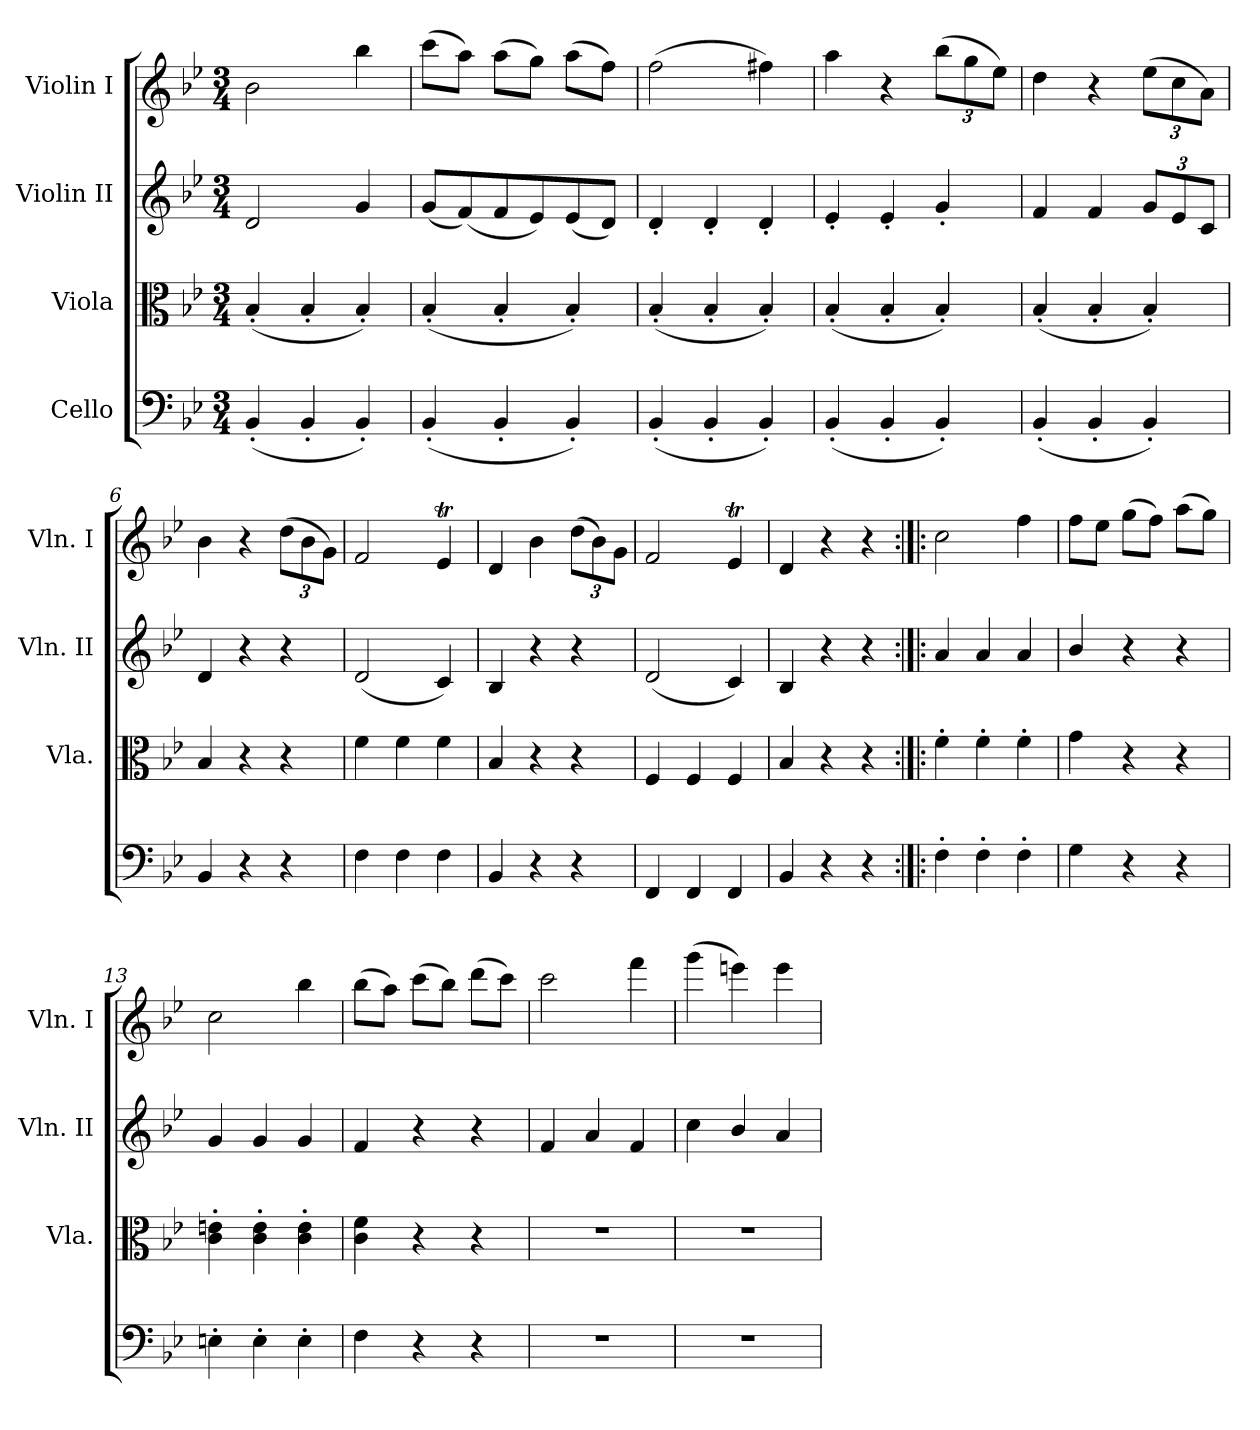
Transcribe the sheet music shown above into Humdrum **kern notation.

**kern	**kern	**kern	**kern	**dynam
*part4	*part3	*part2	*part1	*part1
*staff4	*staff3	*staff2	*staff1	*staff1
*I"Cello	*I"Viola	*I"Violin II	*I"Violin I	*
*	*I'Vla.	*I'Vln. II	*I'Vln. I	*
*clefF4	*clefC3	*clefG2	*clefG2	*
*k[b-e-]	*k[b-e-]	*k[b-e-]	*k[b-e-]	*
*B-:	*B-:	*B-:	*B-:	*
*M3/4	*M3/4	*M3/4	*M3/4	*
=1	=1	=1	=1	=1
!	!	!	!	!LO:DY:a
(<4BB-'/	(<4B-'/	2d/	2b-\	Menuetto
4BB-'/	4B-'/	.	.	.
4BB-'/)	4B-'/)	4g/	4bb-\	.
=2	=2	=2	=2	=2
(<4BB-'/	(<4B-'/	(<8g/L	(>8ccc\L	.
.	.	(<8f/)	8aa\J)	.
4BB-'/	4B-'/	8f/	(>8aa\L	.
.	.	8e-/)	8gg\J)	.
4BB-'/)	4B-'/)	(<8e-/	(>8aa\L	.
.	.	8d/J)	8ff\J)	.
=3	=3	=3	=3	=3
(<4BB-'/	(<4B-'/	4d'/	(>2ff\	.
4BB-'/	4B-'/	4d'/	.	.
4BB-'/)	4B-'/)	4d'/	4ff#X\)	.
=4	=4	=4	=4	=4
(<4BB-'/	(<4B-'/	4e-'/	4aa\	.
4BB-'/	4B-'/	4e-'/	4r	.
4BB-'/)	4B-'/)	4g'/	(>12bb-\L	.
.	.	.	12gg\	.
.	.	.	12ee-\J)	.
=5	=5	=5	=5	=5
(<4BB-'/	(<4B-'/	4f/	4dd\	.
4BB-'/	4B-'/	4f/	4r	.
4BB-'/)	4B-'/)	12g/L	(>12ee-\L	.
.	.	12e-/	12cc\	.
.	.	12c/J	12a\J)	.
=6	=6	=6	=6	=6
4BB-/	4B-/	4d/	4b-\	.
4r	4r	4r	4r	.
4r	4r	4r	(>12dd\L	.
.	.	.	12b-\	.
.	.	.	12g\J)	.
!!LO:LB:g=z
=7	=7	=7	=7	=7
4F\	4f\	(2d/	2f/	.
4F\	4f\	.	.	.
4F\	4f\	4c/)	4e-T/	.
=8	=8	=8	=8	=8
4BB-/	4B-/	4B-/	4d/	.
4r	4r	4r	4b-\	.
4r	4r	4r	(>12dd\L	.
.	.	.	12b-\)	.
.	.	.	12g\J	.
=9	=9	=9	=9	=9
4FF/	4F/	(2d/	2f/	.
4FF/	4F/	.	.	.
4FF/	4F/	4c/)	4e-T/	.
=10	=10	=10	=10	=10
4BB-/	4B-/	4B-/	4d/	.
4r	4r	4r	4r	.
4r	4r	4r	4r	.
=11:|!|:	=11:|!|:	=11:|!|:	=11:|!|:	=11:|!|:
4F'\	4f'\	4a/	2cc\	.
4F'\	4f'\	4a/	.	.
4F'\	4f'\	4a/	4ff\	.
=12	=12	=12	=12	=12
4G\	4g\	4b-/	8ff\L	.
.	.	.	8ee-\J	.
4r	4r	4r	(>8gg\L	.
.	.	.	8ff\J)	.
4r	4r	4r	(>8aa\L	.
.	.	.	8gg\J)	.
!!LO:LB:g=z
=13	=13	=13	=13	=13
4En'\	4c'\ 4en'\	4g/	2cc\	.
4E'\	4c'\ 4e'\	4g/	.	.
4E'\	4c'\ 4e'\	4g/	4bb-\	.
=14	=14	=14	=14	=14
4F\	4c\ 4f\	4f/	(>8bb-\L	.
.	.	.	8aa\J)	.
4r	4r	4r	(>8ccc\L	.
.	.	.	8bb-\J)	.
4r	4r	4r	(>8ddd\L	.
.	.	.	8ccc\J)	.
=15	=15	=15	=15	=15
2.r	2.r	4f/	2ccc\	.
.	.	4a/	.	.
.	.	4f/	4fff\	.
=16	=16	=16	=16	=16
2.r	2.r	4cc\	(>4ggg\	.
.	.	4b-/	4eeen\)	.
.	.	4a/	4eee\	.
=	=	=	=	=
*-	*-	*-	*-	*-
